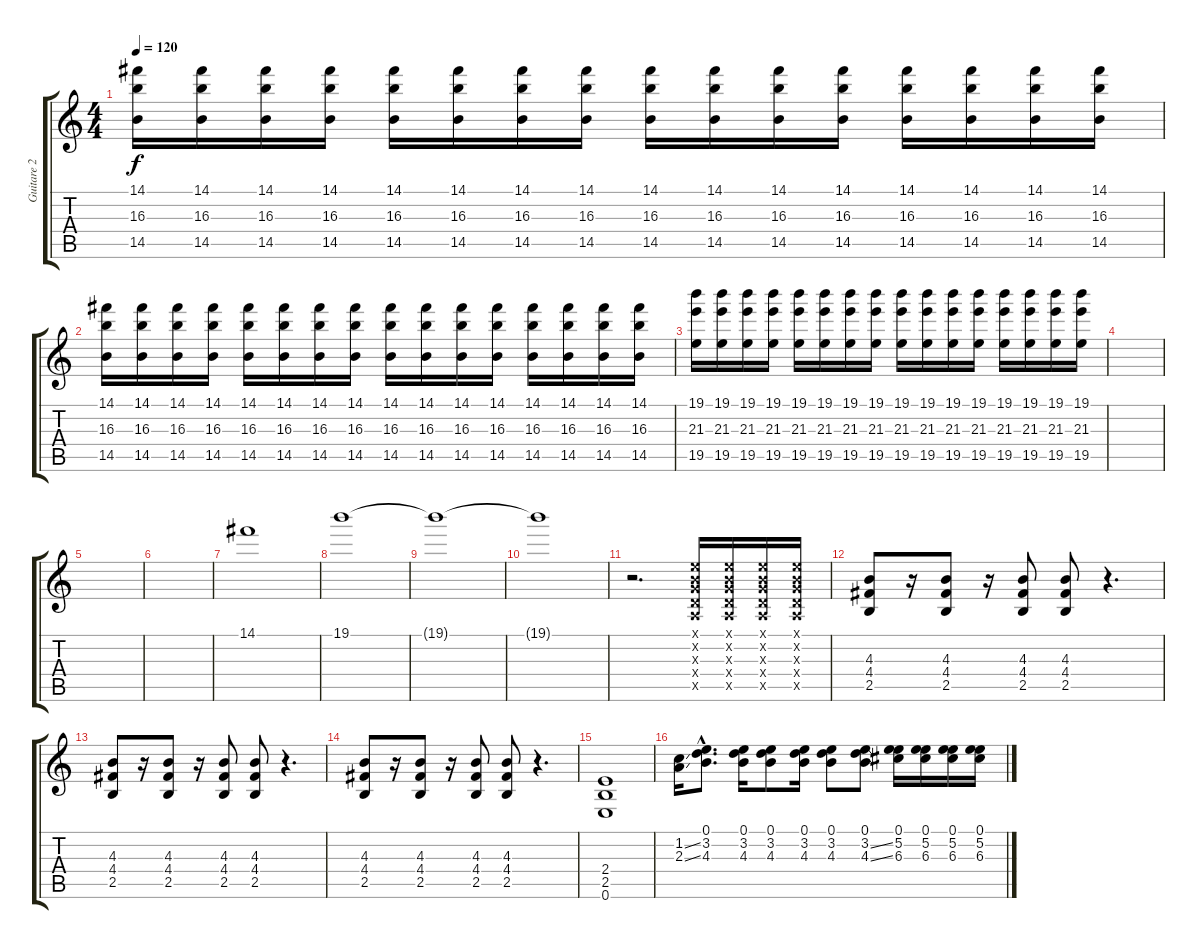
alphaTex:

\track ("Guitare 2" "Guitare 2") {instrument acousticguitarnylon}
\staff {score tabs}
\tuning (E4 B3 G3 D3 A2 E2) {hide}
\ts (4 4)
\tempo 120
\clef g2
\ks c
(14.1 16.3 14.5).16{dy f instrument distortionguitar} (14.1 16.3 14.5).16 (14.1 16.3 14.5).16 (14.1 16.3 14.5).16 (14.1 16.3 14.5).16 (14.1 16.3 14.5).16 (14.1 16.3 14.5).16 (14.1 16.3 14.5).16 (14.1 16.3 14.5).16 (14.1 16.3 14.5).16 (14.1 16.3 14.5).16 (14.1 16.3 14.5).16 (14.1 16.3 14.5).16 (14.1 16.3 14.5).16 (14.1 16.3 14.5).16 (14.1 16.3 14.5).16 |
(14.1 16.3 14.5).16{instrument distortionguitar} (14.1 16.3 14.5).16 (14.1 16.3 14.5).16 (14.1 16.3 14.5).16 (14.1 16.3 14.5).16 (14.1 16.3 14.5).16 (14.1 16.3 14.5).16 (14.1 16.3 14.5).16 (14.1 16.3 14.5).16 (14.1 16.3 14.5).16 (14.1 16.3 14.5).16 (14.1 16.3 14.5).16 (14.1 16.3 14.5).16 (14.1 16.3 14.5).16 (14.1 16.3 14.5).16 (14.1 16.3 14.5).16 |
(19.1 21.3 19.5).16{instrument distortionguitar} (19.1 21.3 19.5).16 (19.1 21.3 19.5).16 (19.1 21.3 19.5).16 (19.1 21.3 19.5).16 (19.1 21.3 19.5).16 (19.1 21.3 19.5).16 (19.1 21.3 19.5).16 (19.1 21.3 19.5).16 (19.1 21.3 19.5).16 (19.1 21.3 19.5).16 (19.1 21.3 19.5).16 (19.1 21.3 19.5).16 (19.1 21.3 19.5).16 (19.1 21.3 19.5).16 (19.1 21.3 19.5).16 |
|
|
|
14.1.1 |
19.1.1 |
19.1{t}.1 |
19.1{t}.1 |
r.2{d} (0.1{x} 0.2{x} 0.3{x} 0.4{x} 0.5{x}).16 (0.1{x} 0.2{x} 0.3{x} 0.4{x} 0.5{x}).16 (0.1{x} 0.2{x} 0.3{x} 0.4{x} 0.5{x}).16 (0.1{x} 0.2{x} 0.3{x} 0.4{x} 0.5{x}).16 |
(4.3 4.4 2.5).8{instrument distortionguitar} r.16 (4.3 4.4 2.5).8 r.16 (4.3 4.4 2.5).8 (4.3 4.4 2.5).8 r.4{d} |
(4.3 4.4 2.5).8{instrument distortionguitar} r.16 (4.3 4.4 2.5).8 r.16 (4.3 4.4 2.5).8 (4.3 4.4 2.5).8 r.4{d} |
(4.3 4.4 2.5).8{instrument distortionguitar} r.16 (4.3 4.4 2.5).8 r.16 (4.3 4.4 2.5).8 (4.3 4.4 2.5).8 r.4{d} |
(2.4 2.5 0.6).1 |
(1.2{ss} 2.3{ss}).16{instrument electricguitarclean} (0.1{hac} 3.2{hac} 4.3{hac}).8{d} (0.1 3.2 4.3).16 (0.1 3.2 4.3).8 (0.1 3.2 4.3).16 (0.1 3.2 4.3).8 (0.1 3.2{ss} 4.3{ss}).8 (0.1 5.2 6.3).16 (0.1 5.2 6.3).16 (0.1 5.2 6.3).16 (0.1 5.2 6.3).16
